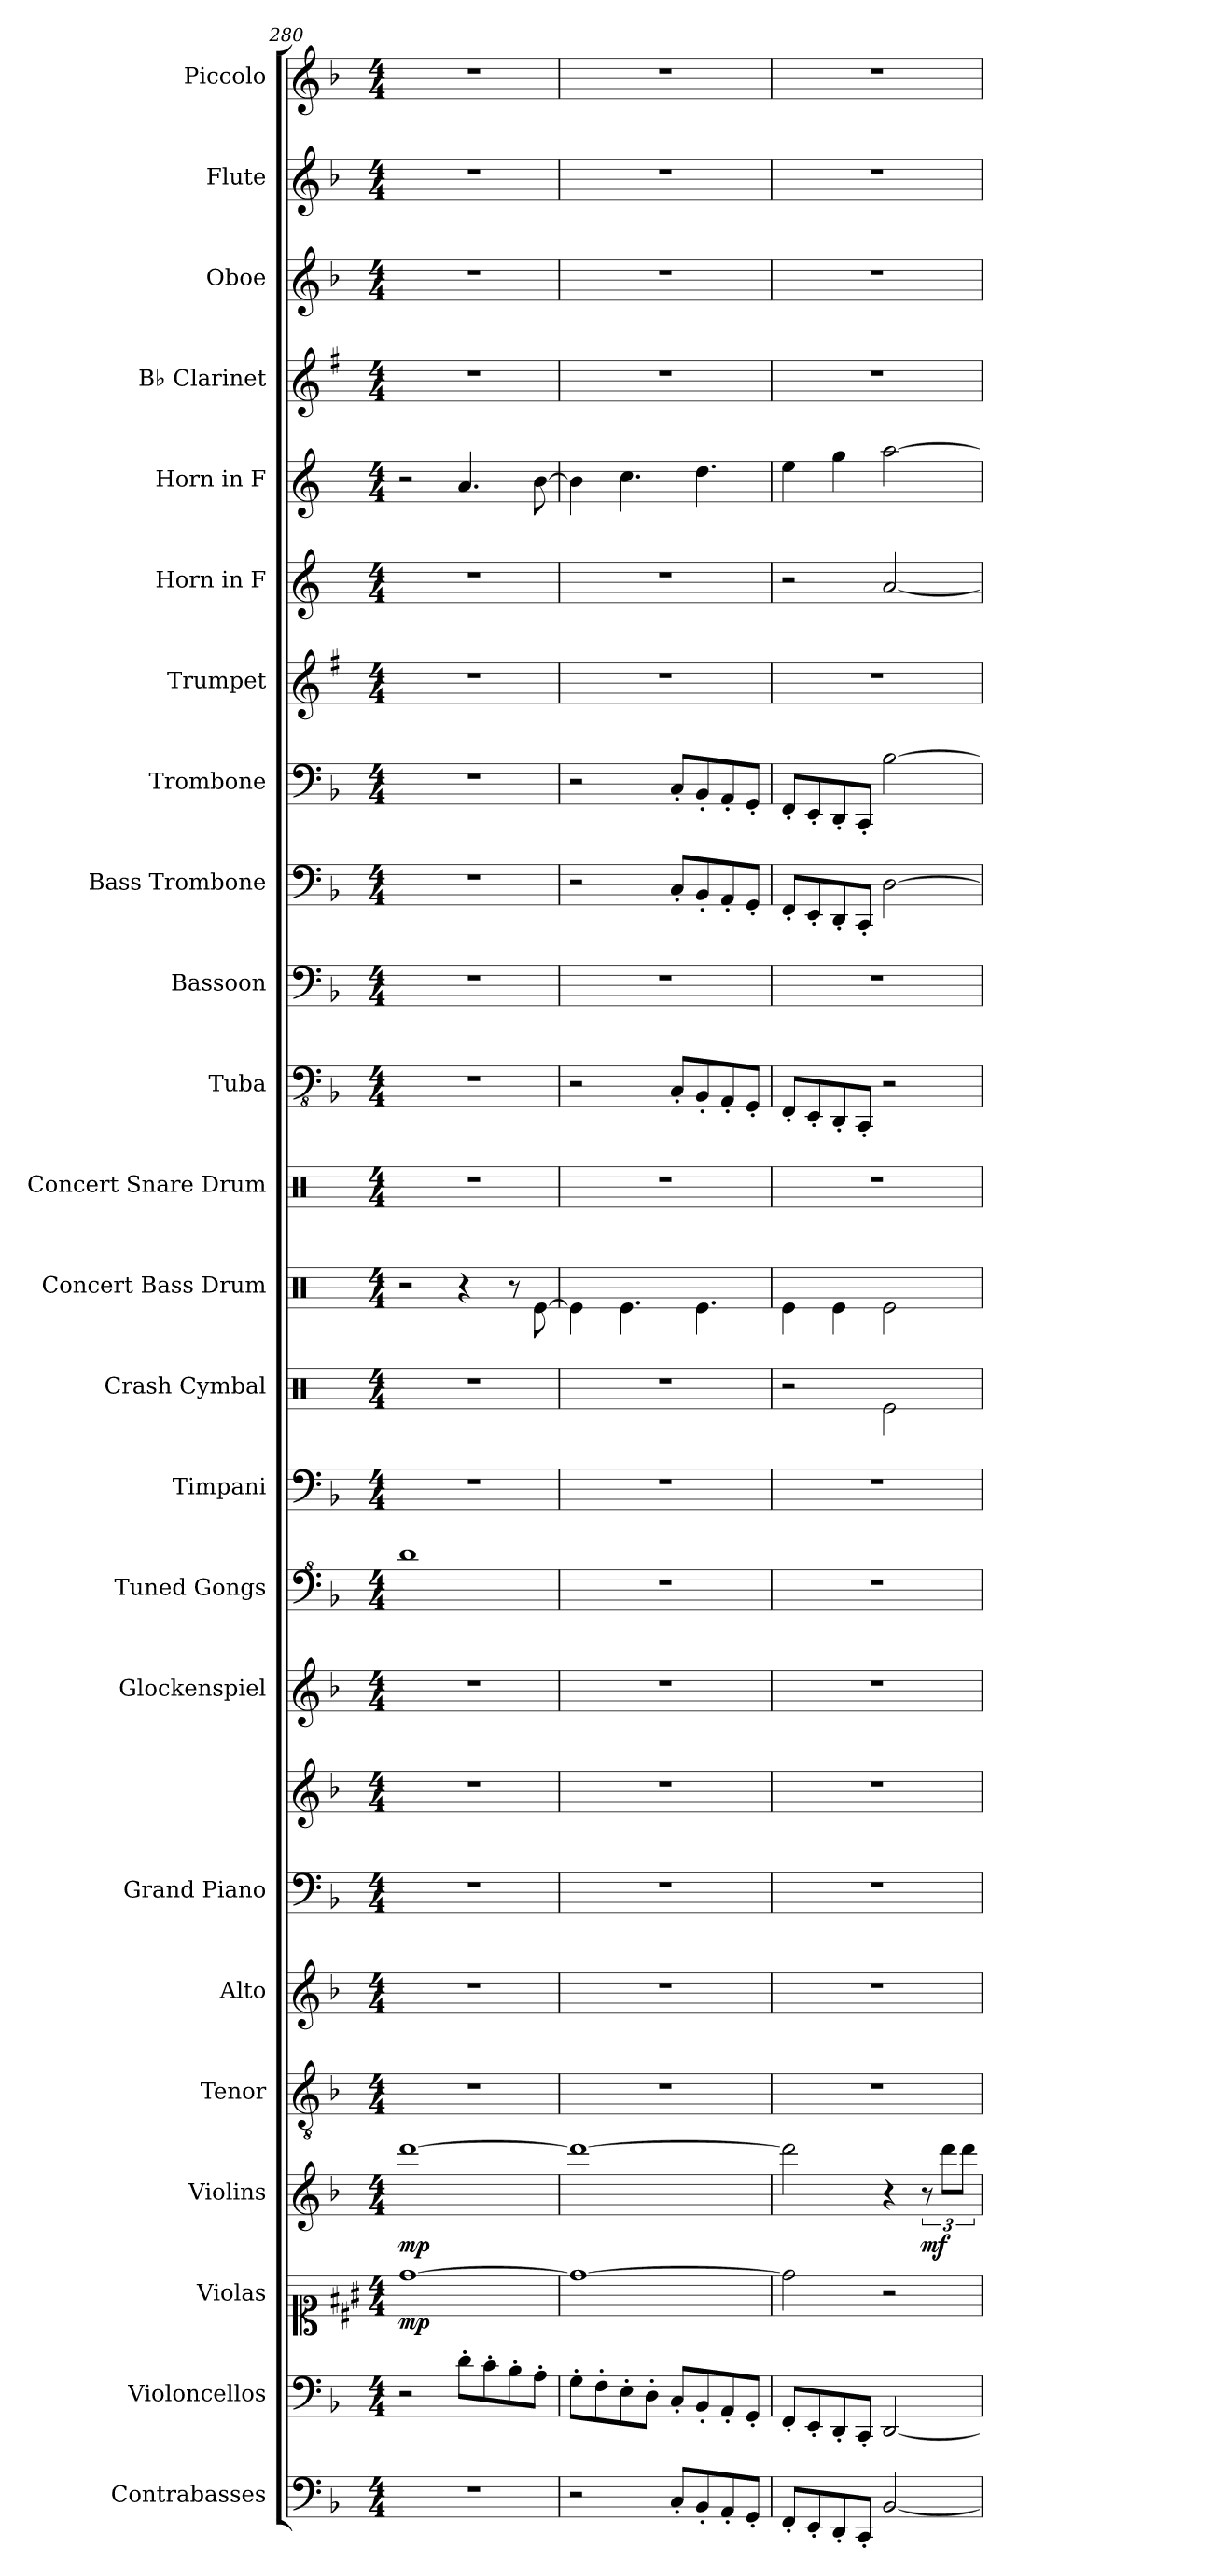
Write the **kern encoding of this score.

**kern	**kern	**kern	**dynam	**kern	**dynam	**kern	**kern	**kern	**kern	**kern	**kern	**kern	**kern	**kern	**kern	**kern	**kern	**kern	**kern	**kern	**kern	**kern	**kern	**kern	**kern	**kern
*part24	*part23	*part22	*part22	*part21	*part21	*part20	*part19	*part18	*part18	*part17	*part16	*part15	*part14	*part13	*part12	*part11	*part10	*part9	*part8	*part7	*part6	*part5	*part4	*part3	*part2	*part1
*staff25	*staff24	*staff23	*staff23	*staff22	*staff22	*staff21	*staff20	*staff19	*staff18	*staff17	*staff16	*staff15	*staff14	*staff13	*staff12	*staff11	*staff10	*staff9	*staff8	*staff7	*staff6	*staff5	*staff4	*staff3	*staff2	*staff1
*I"Contrabasses	*I"Violoncellos	*I"Violas	*	*I"Violins	*	*I"Tenor	*I"Alto	*I"Grand Piano	*	*I"Glockenspiel	*I"Tuned Gongs	*I"Timpani	*I"Crash Cymbal	*I"Concert Bass Drum	*I"Concert Snare Drum	*I"Tuba	*I"Bassoon	*I"Bass Trombone	*I"Trombone	*I"Trumpet	*I"Horn in F	*I"Horn in F	*I"B♭ Clarinet	*I"Oboe	*I"Flute	*I"Piccolo
*I'Cbs.	*I'Vcs.	*I'Vlas.	*	*I'Vlns.	*	*I'T.	*I'A.	*I'Pno.	*	*I'Glock.	*I'Td. Gon.	*I'Timp.	*I'Cr. Cym.	*I'Con. BD	*I'Con. Sn.	*I'Tba.	*I'Bsn.	*I'B. Tbn.	*I'Tbn.	*I'Tpt.	*	*	*I'B♭ Cl.	*I'Ob.	*I'Fl.	*I'Picc.
*clefF4	*clefF4	*clefC1	*	*clefG2	*	*clefGv2	*clefG2	*clefF4	*clefG2	*clefG2	*clefF^4	*clefF4	*clefX	*clefX	*clefX	*clefFv4	*clefF4	*clefF4	*clefF4	*clefG2	*clefG2	*clefG2	*clefG2	*clefG2	*clefG2	*clefG2
*ITrd7c12	*	*	*	*	*	*	*	*	*	*ITrd-14c-24	*	*	*	*	*	*	*	*	*	*ITrd1c2	*ITrd4c7	*ITrd4c7	*ITrd1c2	*	*	*ITrd-7c-12
*k[b-]	*k[b-]	*k[f#c#g#]	*	*k[b-]	*	*k[b-]	*k[b-]	*k[b-]	*k[b-]	*k[b-]	*k[b-]	*k[b-]	*k[]	*k[]	*k[]	*k[b-]	*k[b-]	*k[b-]	*k[b-]	*k[b-]	*k[b-]	*k[b-]	*k[b-]	*k[b-]	*k[b-]	*k[b-]
*M4/4	*M4/4	*M4/4	*	*M4/4	*	*M4/4	*M4/4	*M4/4	*M4/4	*M4/4	*M4/4	*M4/4	*M4/4	*M4/4	*M4/4	*M4/4	*M4/4	*M4/4	*M4/4	*M4/4	*M4/4	*M4/4	*M4/4	*M4/4	*M4/4	*M4/4
=280	=280	=280	=280	=280	=280	=280	=280	=280	=280	=280	=280	=280	=280	=280	=280	=280	=280	=280	=280	=280	=280	=280	=280	=280	=280	=280
!	!	!	!LO:DY:b	!	!LO:DY:b	!	!	!	!	!	!	!	!	!	!	!	!	!	!	!	!	!	!	!	!	!
1r	2r	[1dd	mp	[1ddd	mp	1r	1r	1r	1r	1r	1dd	1r	1r	2r	1r	1r	1r	1r	1r	1r	1r	2r	1r	1r	1r	1r
.	8d'\L	.	.	.	.	.	.	.	.	.	.	.	.	4r	.	.	.	.	.	.	.	4.d/	.	.	.	.
.	8c'\	.	.	.	.	.	.	.	.	.	.	.	.	.	.	.	.	.	.	.	.	.	.	.	.	.
.	8B-'\	.	.	.	.	.	.	.	.	.	.	.	.	8r	.	.	.	.	.	.	.	.	.	.	.	.
.	8A'\J	.	.	.	.	.	.	.	.	.	.	.	.	[8Re\	.	.	.	.	.	.	.	[8e\	.	.	.	.
=281	=281	=281	=281	=281	=281	=281	=281	=281	=281	=281	=281	=281	=281	=281	=281	=281	=281	=281	=281	=281	=281	=281	=281	=281	=281	=281
2r	8G'\L	1dd_	.	1ddd_	.	1r	1r	1r	1r	1r	1r	1r	1r	4Re\]	1r	2r	1r	2r	2r	1r	1r	4e\]	1r	1r	1r	1r
.	8F'\	.	.	.	.	.	.	.	.	.	.	.	.	.	.	.	.	.	.	.	.	.	.	.	.	.
.	8E'\	.	.	.	.	.	.	.	.	.	.	.	.	4.Re\	.	.	.	.	.	.	.	4.f\	.	.	.	.
.	8D'\J	.	.	.	.	.	.	.	.	.	.	.	.	.	.	.	.	.	.	.	.	.	.	.	.	.
8CC'/L	8C'/L	.	.	.	.	.	.	.	.	.	.	.	.	.	.	8CC'/L	.	8C'/L	8C'/L	.	.	.	.	.	.	.
8BBB-'/	8BB-'/	.	.	.	.	.	.	.	.	.	.	.	.	4.Re\	.	8BBB-'/	.	8BB-'/	8BB-'/	.	.	4.g\	.	.	.	.
8AAA'/	8AA'/	.	.	.	.	.	.	.	.	.	.	.	.	.	.	8AAA'/	.	8AA'/	8AA'/	.	.	.	.	.	.	.
8GGG'/J	8GG'/J	.	.	.	.	.	.	.	.	.	.	.	.	.	.	8GGG'/J	.	8GG'/J	8GG'/J	.	.	.	.	.	.	.
!!LO:PB:g=z
=282	=282	=282	=282	=282	=282	=282	=282	=282	=282	=282	=282	=282	=282	=282	=282	=282	=282	=282	=282	=282	=282	=282	=282	=282	=282	=282
8FFF'/L	8FF'/L	2dd\]	.	2ddd\]	.	1r	1r	1r	1r	1r	1r	1r	2r	4Re\	1r	8FFF'/L	1r	8FF'/L	8FF'/L	1r	2r	4a\	1r	1r	1r	1r
8EEE'/	8EE'/	.	.	.	.	.	.	.	.	.	.	.	.	.	.	8EEE'/	.	8EE'/	8EE'/	.	.	.	.	.	.	.
8DDD'/	8DD'/	.	.	.	.	.	.	.	.	.	.	.	.	4Re\	.	8DDD'/	.	8DD'/	8DD'/	.	.	4cc\	.	.	.	.
8CCC'/J	8CC'/J	.	.	.	.	.	.	.	.	.	.	.	.	.	.	8CCC'/J	.	8CC'/J	8CC'/J	.	.	.	.	.	.	.
[2BBB-/	[2DD/	2r	.	4r	.	.	.	.	.	.	.	.	2Re\	2Re\	.	2r	.	[2D\	[2B-\	.	[2d/	[2dd\	.	.	.	.
!	!	!	!	!	!LO:DY:b	!	!	!	!	!	!	!	!	!	!	!	!	!	!	!	!	!	!	!	!	!
.	.	.	.	12r	mf	.	.	.	.	.	.	.	.	.	.	.	.	.	.	.	.	.	.	.	.	.
.	.	.	.	12ddd\L	.	.	.	.	.	.	.	.	.	.	.	.	.	.	.	.	.	.	.	.	.	.
.	.	.	.	12ddd\J	.	.	.	.	.	.	.	.	.	.	.	.	.	.	.	.	.	.	.	.	.	.
=	=	=	=	=	=	=	=	=	=	=	=	=	=	=	=	=	=	=	=	=	=	=	=	=	=	=
*-	*-	*-	*-	*-	*-	*-	*-	*-	*-	*-	*-	*-	*-	*-	*-	*-	*-	*-	*-	*-	*-	*-	*-	*-	*-	*-
